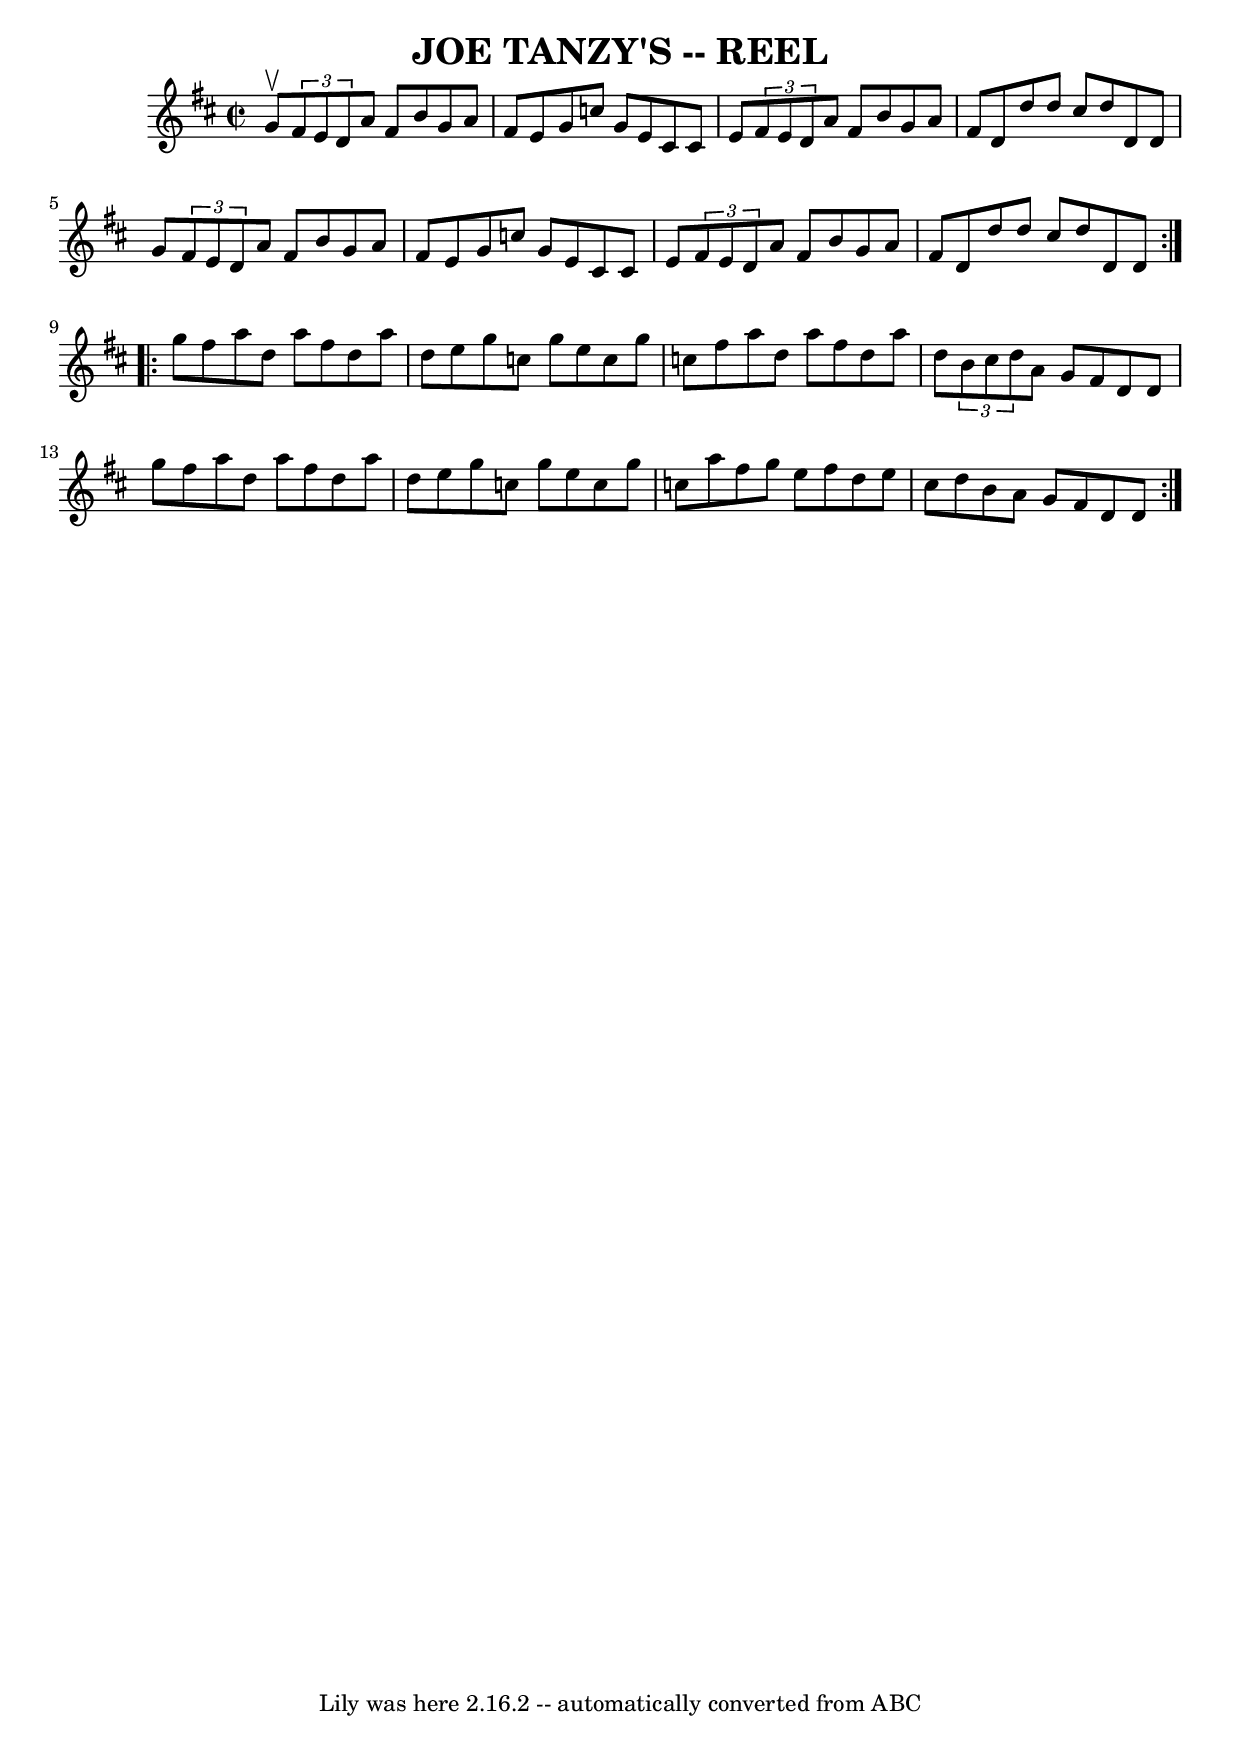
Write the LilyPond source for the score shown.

\version "2.16.2"
\include "Mammoth.ily"
\header {
	%% book = "Ryan's Mammoth Collection of Fiddle Tunes"
	crossRefNumber = "1"
	footnotes = ""
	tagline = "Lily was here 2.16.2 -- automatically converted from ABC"
	title = "JOE TANZY'S -- REEL"
}
voicedefault =  {


\repeat volta 2 {
\override Staff.TimeSignature #'style = #'C
 \time 2/2 
\key d \major g'8^\upbow       |
   \times 2/3 { fis'8    
e'8 d'8  } a'8 fis'8 b'8 g'8 a'8 fis'8    |
 e'8    
g'8 c''8 g'8 e'8 cis'8 cis'8 e'8    |
   \times 2/3 {   
fis'8 e'8 d'8  } a'8 fis'8 b'8 g'8 a'8 fis'8    |
 
 d'8 d''8 d''8 cis''8 d''8 d'8 d'8 g'8    |
     
|
   \times 2/3 { fis'8 e'8 d'8  } a'8 fis'8 b'8 g'8   
 a'8 fis'8    |
 e'8 g'8 c''8 g'8 e'8 cis'8 cis'8  
 e'8    |
   \times 2/3 { fis'8 e'8 d'8  } a'8 fis'8 b'8 
 g'8 a'8 fis'8    |
 d'8 d''8 d''8 cis''8 d''8    
d'8 d'8    }     \repeat volta 2 { g''8        |
 fis''8 a''8   
 d''8 a''8 fis''8 d''8 a''8 d''8    |
 e''8 g''8    
c''8 g''8 e''8 c''8 g''8 c''8    |
 fis''8 a''8    
d''8 a''8 fis''8 d''8 a''8 d''8    |
   \times 2/3 { b'8 
 cis''8 d''8  } a'8 g'8 fis'8 d'8 d'8 g''8    |
    
 |
 fis''8 a''8 d''8 a''8 fis''8 d''8 a''8 d''8    
|
 e''8 g''8 c''8 g''8 e''8 c''8 g''8 c''8    
|
 a''8 fis''8 g''8 e''8 fis''8 d''8 e''8 cis''8   
 |
 d''8 b'8 a'8 g'8 fis'8 d'8 d'8    }   
}

\score{
    <<

	\context Staff="default"
	{
	    \voicedefault 
	}

    >>
	\layout {
	}
	\midi {}
}
